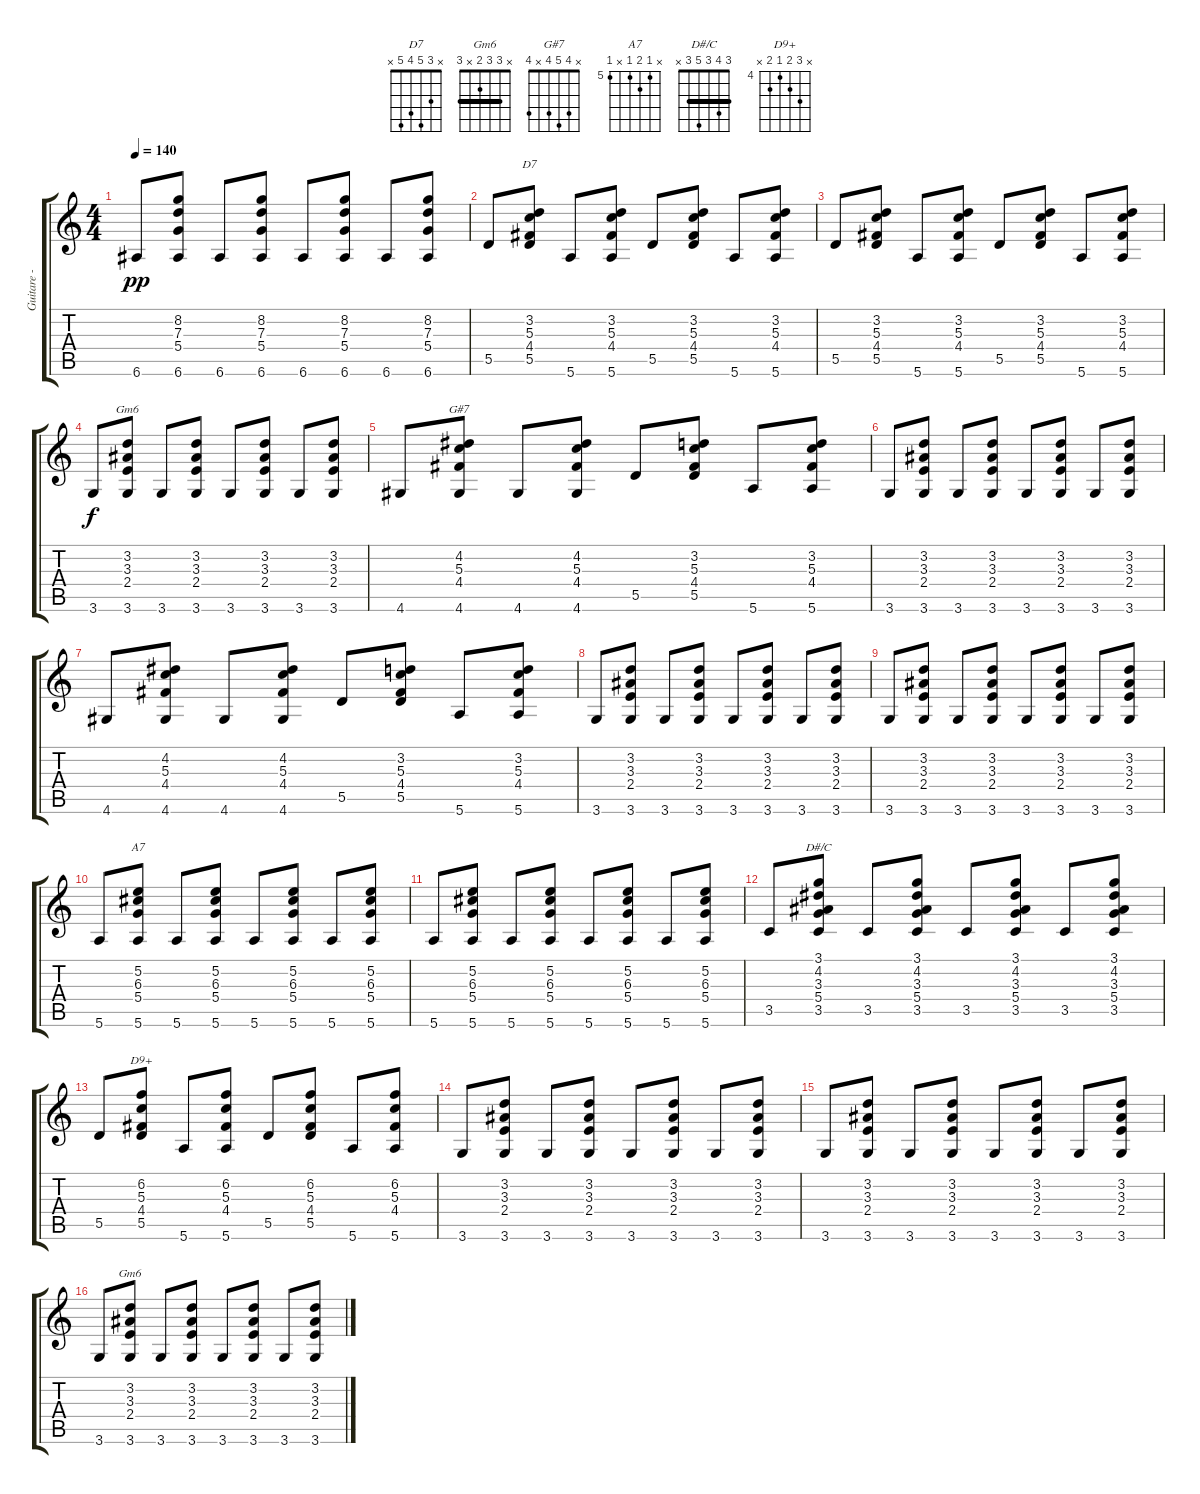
\track ("Guitare - accompagement" "Guitare - ") {instrument acousticguitarsteel}
\staff {score tabs}
\tuning (E4 B3 G3 D3 A2 E2) {hide}
\chord ("D7" x 3 5 4 5 x)
\chord ("Gm6" x 3 3 2 x 3)
\chord ("G#7" x 4 5 4 x 4)
\chord ("A7" x 5 6 5 x 5) {firstfret 5}
\chord ("D#/C" 3 4 3 5 3 x) {barre 3}
\chord ("D9+" x 6 5 4 5 x) {firstfret 4}
\chord ("Gm6" x 3 3 2 x 3) {barre 3}
\ts (4 4)
\tempo 140
\clef g2
\ks c
6.6.8{dy pp} (8.2 7.3 5.4 6.6).8 6.6.8 (8.2 7.3 5.4 6.6).8 6.6.8 (8.2 7.3 5.4 6.6).8 6.6.8 (8.2 7.3 5.4 6.6).8 |
5.5.8 (3.2 5.3 4.4 5.5).8{ch "D7"} 5.6.8 (3.2 5.3 4.4 5.6).8 5.5.8 (3.2 5.3 4.4 5.5).8 5.6.8 (3.2 5.3 4.4 5.6).8 |
5.5.8 (3.2 5.3 4.4 5.5).8 5.6.8 (3.2 5.3 4.4 5.6).8 5.5.8 (3.2 5.3 4.4 5.5).8 5.6.8 (3.2 5.3 4.4 5.6).8 |
3.6.8{dy f} (3.2 3.3 2.4 3.6).8{ch "Gm6"} 3.6.8 (3.2 3.3 2.4 3.6).8 3.6.8 (3.2 3.3 2.4 3.6).8 3.6.8 (3.2 3.3 2.4 3.6).8 |
4.6.8 (4.2 5.3 4.4 4.6).8{ch "G#7"} 4.6.8 (4.2 5.3 4.4 4.6).8 5.5.8 (3.2 5.3 4.4 5.5).8 5.6.8 (3.2 5.3 4.4 5.6).8 |
3.6.8 (3.2 3.3 2.4 3.6).8 3.6.8 (3.2 3.3 2.4 3.6).8 3.6.8 (3.2 3.3 2.4 3.6).8 3.6.8 (3.2 3.3 2.4 3.6).8 |
4.6.8 (4.2 5.3 4.4 4.6).8 4.6.8 (4.2 5.3 4.4 4.6).8 5.5.8 (3.2 5.3 4.4 5.5).8 5.6.8 (3.2 5.3 4.4 5.6).8 |
3.6.8 (3.2 3.3 2.4 3.6).8 3.6.8 (3.2 3.3 2.4 3.6).8 3.6.8 (3.2 3.3 2.4 3.6).8 3.6.8 (3.2 3.3 2.4 3.6).8 |
3.6.8 (3.2 3.3 2.4 3.6).8 3.6.8 (3.2 3.3 2.4 3.6).8 3.6.8 (3.2 3.3 2.4 3.6).8 3.6.8 (3.2 3.3 2.4 3.6).8 |
5.6.8 (5.2 6.3 5.4 5.6).8{ch "A7"} 5.6.8 (5.2 6.3 5.4 5.6).8 5.6.8 (5.2 6.3 5.4 5.6).8 5.6.8 (5.2 6.3 5.4 5.6).8 |
5.6.8 (5.2 6.3 5.4 5.6).8 5.6.8 (5.2 6.3 5.4 5.6).8 5.6.8 (5.2 6.3 5.4 5.6).8 5.6.8 (5.2 6.3 5.4 5.6).8 |
3.5.8 (3.1 4.2 3.3 5.4 3.5).8{ch "D#/C"} 3.5.8 (3.1 4.2 3.3 5.4 3.5).8 3.5.8 (3.1 4.2 3.3 5.4 3.5).8 3.5.8 (3.1 4.2 3.3 5.4 3.5).8 |
5.5.8 (6.2 5.3 4.4 5.5).8{ch "D9+"} 5.6.8 (6.2 5.3 4.4 5.6).8 5.5.8 (6.2 5.3 4.4 5.5).8 5.6.8 (6.2 5.3 4.4 5.6).8 |
3.6.8 (3.2 3.3 2.4 3.6).8 3.6.8 (3.2 3.3 2.4 3.6).8 3.6.8 (3.2 3.3 2.4 3.6).8 3.6.8 (3.2 3.3 2.4 3.6).8 |
3.6.8 (3.2 3.3 2.4 3.6).8 3.6.8 (3.2 3.3 2.4 3.6).8 3.6.8 (3.2 3.3 2.4 3.6).8 3.6.8 (3.2 3.3 2.4 3.6).8 |
3.6.8 (3.2 3.3 2.4 3.6).8{ch "Gm6"} 3.6.8 (3.2 3.3 2.4 3.6).8 3.6.8 (3.2 3.3 2.4 3.6).8 3.6.8 (3.2 3.3 2.4 3.6).8
